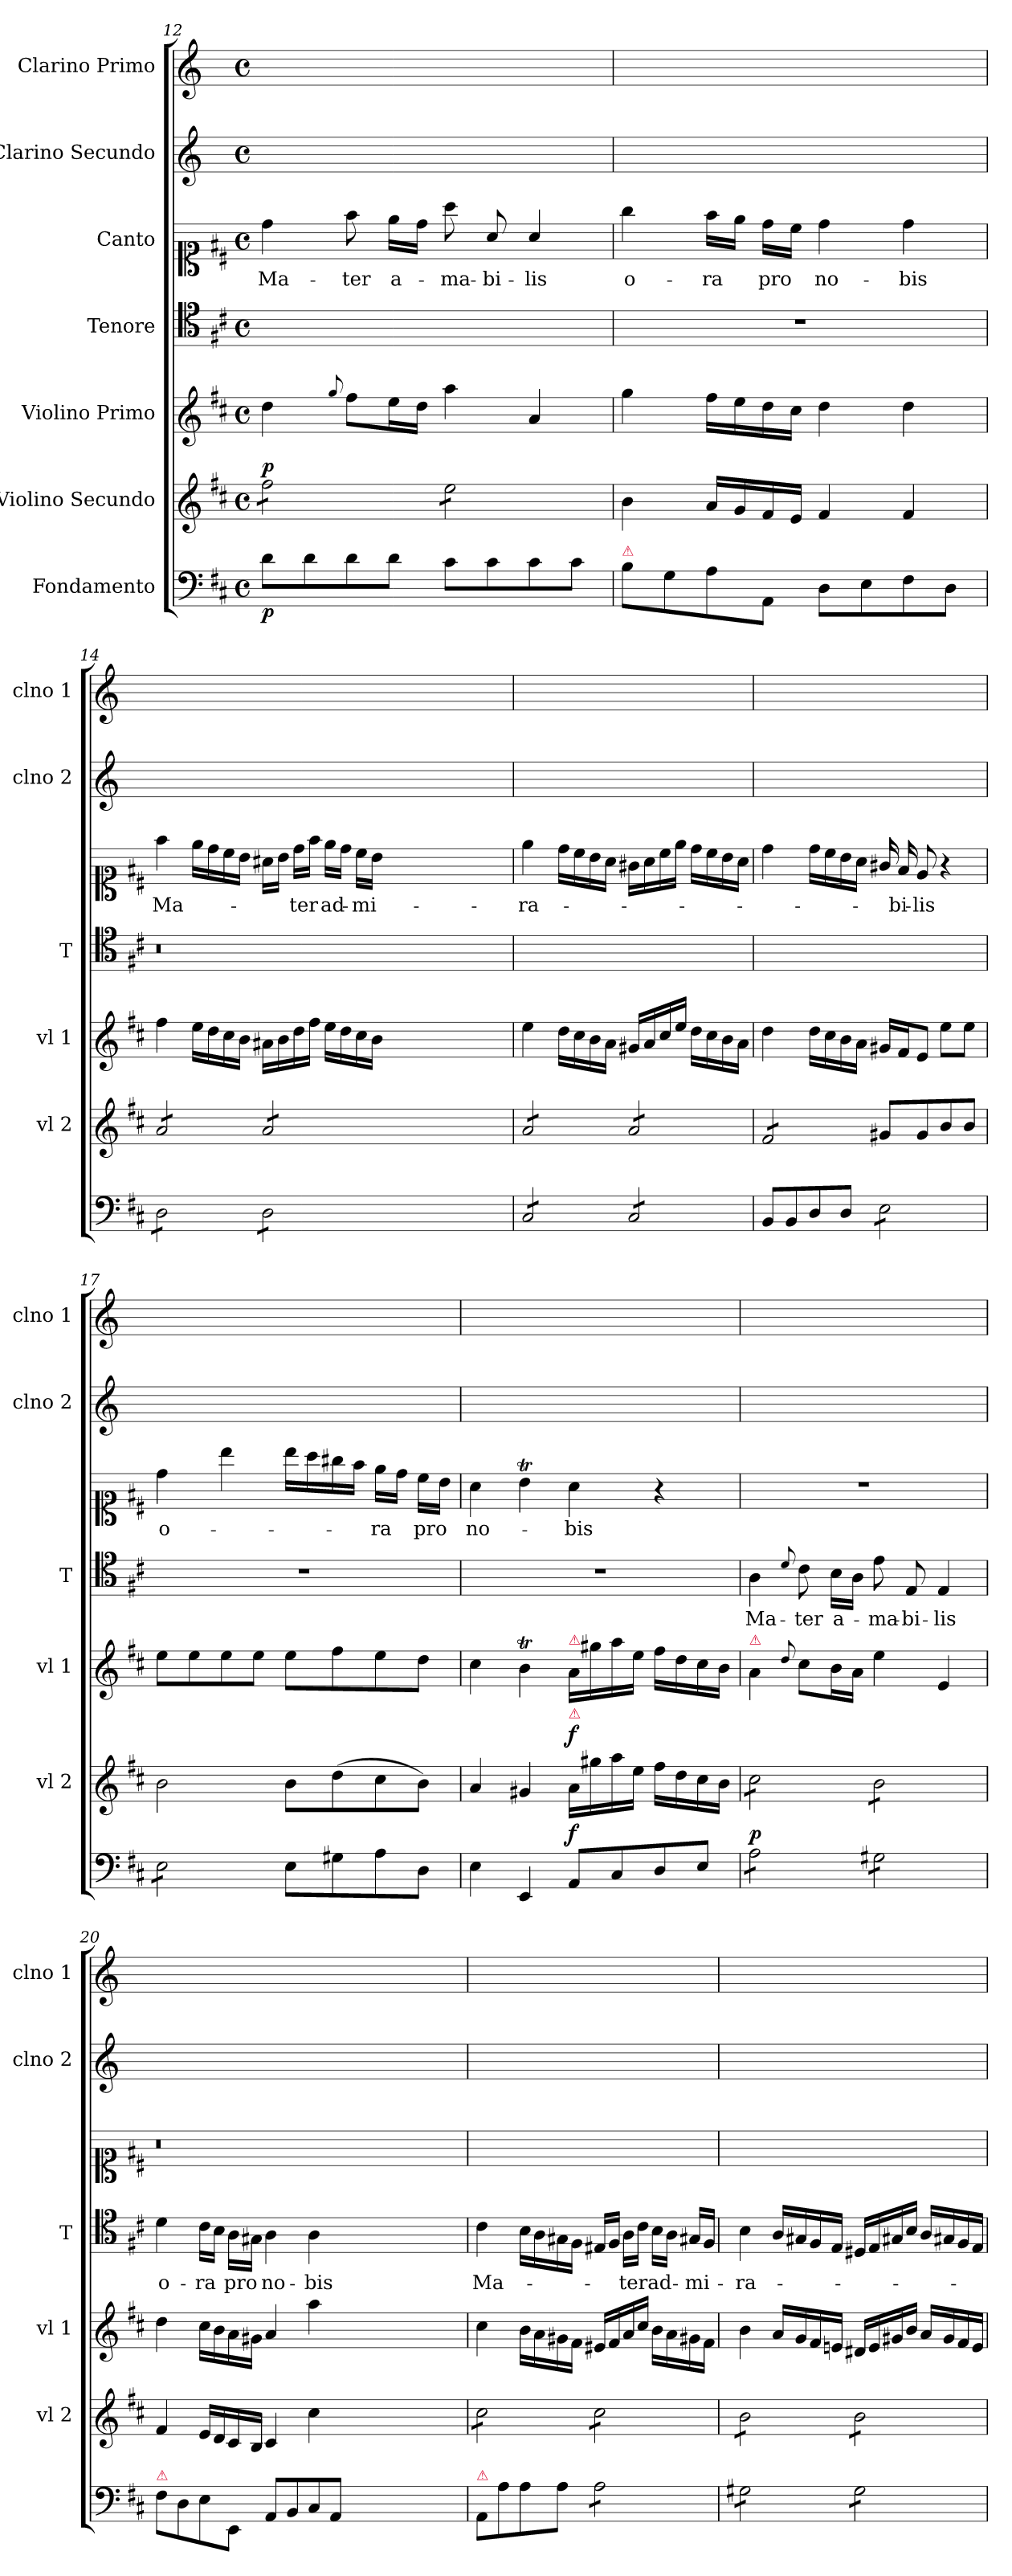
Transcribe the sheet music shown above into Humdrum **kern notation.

**kern	**dynam	**kern	**dynam	**kern	**dynam	**kern	**text	**kern	**text	**kern	**kern
*part7	*part7	*part6	*part6	*part5	*part5	*part4	*part4	*part3	*part3	*part2	*part1
*staff7	*staff7	*staff6	*staff6	*staff5	*staff5	*staff4	*staff4	*staff3	*staff3	*staff2	*staff1
*I"Fondamento	*	*I"Violino Secundo	*	*I"Violino Primo	*	*I"Tenore	*	*I"Canto	*	*I"Clarino Secundo	*I"Clarino Primo
*	*	*I'vl 2	*	*I'vl 1	*	*I'T	*	*	*	*I'clno 2	*I'clno 1
*clefF4	*	*clefG2	*	*clefG2	*	*clefC4	*	*clefC1	*	*clefG2	*clefG2
*	*	*	*	*	*	*	*	*	*	*ITrd-1c-2	*ITrd-1c-2
*k[f#c#]	*	*k[f#c#]	*	*k[f#c#]	*	*k[f#c#]	*	*k[f#c#]	*	*k[f#c#]	*k[f#c#]
*M4/4	*	*M4/4	*	*M4/4	*	*M4/4	*	*M4/4	*	*M4/4	*M4/4
*met(c)	*	*met(c)	*	*met(c)	*	*met(c)	*	*met(c)	*	*met(c)	*met(c)
=12	=12	=12	=12	=12	=12	=12	=12	=12	=12	=12	=12
!	!LO:DY:b	!	!LO:DY:a	!	!	!	!	!	!	!	!
*	*	*tremolo	*	*	*	*	*	*	*	*	*
8d\L	p	8ff#\L	p	4dd\	.	1ryy	.	4dd\	Ma-	1ryy	1ryy
8d\	.	8ff#\	.	.	.	.	.	.	.	.	.
.	.	.	.	8qqgg/	.	.	.	.	.	.	.
8d\	.	8ff#\	.	8ff#\L	.	.	.	8ff#\	-ter	.	.
8d\J	.	8ff#\J	.	16ee\L	.	.	.	16ee\LL	a-	.	.
.	.	.	.	16dd\JJ	.	.	.	16dd\JJ	.	.	.
8c#\L	.	8ee\L	.	4aa\	.	.	.	8aa\	-ma-	.	.
8c#\	.	8ee\	.	.	.	.	.	8a/	-bi-	.	.
8c#\	.	8ee\	.	4a/	.	.	.	4a/	-lis	.	.
8c#\J	.	8ee\J	.	.	.	.	.	.	.	.	.
*	*	*Xtremolo	*	*	*	*	*	*	*	*	*
=13	=13	=13	=13	=13	=13	=13	=13	=13	=13	=13	=13
!LO:TX:a:color=crimson:t=⚠	!	!	!	!	!	!	!	!	!	!	!
8B\L	.	4b\	.	4gg\	.	1r	.	4gg\	o-	1ryy	1ryy
8G\	.	.	.	.	.	.	.	.	.	.	.
8A\	.	16a/LL	.	16ff#\LL	.	.	.	16ff#\LL	-ra	.	.
.	.	16g/	.	16ee\	.	.	.	16ee\JJ	.	.	.
8AA/J	.	16f#/	.	16dd\	.	.	.	16dd\LL	pro	.	.
.	.	16e/JJ	.	16cc#\JJ	.	.	.	16cc#\JJ	.	.	.
8D\L	.	4f#/	.	4dd\	.	.	.	4dd\	no-	.	.
8E\	.	.	.	.	.	.	.	.	.	.	.
8F#\	.	4f#/	.	4dd\	.	.	.	4dd\	-bis	.	.
8D\J	.	.	.	.	.	.	.	.	.	.	.
=14	=14	=14	=14	=14	=14	=14	=14	=14	=14	=14	=14
*tremolo	*	*	*	*	*	*	*	*	*	*	*
*	*	*tremolo	*	*	*	*	*	*	*	*	*
8D\L	.	8a/L	.	4ff#\	.	0.r	.	4ff#\	Ma-	1ryy	1ryy
8D\	.	8a/	.	.	.	.	.	.	.	.	.
8D\	.	8a/	.	16ee\LL	.	.	.	16ee\LL	.	.	.
.	.	.	.	16dd\	.	.	.	16dd\	.	.	.
8D\J	.	8a/J	.	16cc#\	.	.	.	16cc#\	.	.	.
.	.	.	.	16b\JJ	.	.	.	16b\JJ	.	.	.
8D\L	.	8a/L	.	16a#X\LL	.	.	.	16a#X\LL	.	.	.
.	.	.	.	16b\	.	.	.	16b\JJ	.	.	.
8D\	.	8a/	.	16dd\	.	.	.	16dd\LL	-ter	.	.
.	.	.	.	16ff#\JJ	.	.	.	16ff#\JJ	.	.	.
8D\	.	8a/	.	16ee\LL	.	.	.	16ee\LL	ad-	.	.
.	.	.	.	16dd\	.	.	.	16dd\JJ	.	.	.
8D\J	.	8a/J	.	16cc#\	.	.	.	16cc#\LL	-mi-	.	.
.	.	.	.	16b\JJ	.	.	.	16b\JJ	.	.	.
0ryy	.	0ryy	.	0ryy	.	.	.	0ryy	.	0ryy	0ryy
=15	=15	=15	=15	=15	=15	=15	=15	=15	=15	=15	=15
8C#/L	.	8a/L	.	4ee\	.	1ryy	.	4ee\	-ra-	1ryy	1ryy
8C#/	.	8a/	.	.	.	.	.	.	.	.	.
8C#/	.	8a/	.	16dd\LL	.	.	.	16dd\LL	.	.	.
.	.	.	.	16cc#\	.	.	.	16cc#\	.	.	.
8C#/J	.	8a/J	.	16b\	.	.	.	16b\	.	.	.
.	.	.	.	16a\JJ	.	.	.	16a\JJ	.	.	.
8C#/L	.	8a/L	.	16g#X/LL	.	.	.	16g#X\LL	.	.	.
.	.	.	.	16a/	.	.	.	16a\	.	.	.
8C#/	.	8a/	.	16cc#/	.	.	.	16cc#\	.	.	.
.	.	.	.	16ee/JJ	.	.	.	16ee\JJ	.	.	.
8C#/	.	8a/	.	16dd\LL	.	.	.	16dd\LL	.	.	.
.	.	.	.	16cc#\	.	.	.	16cc#\	.	.	.
8C#/J	.	8a/J	.	16b\	.	.	.	16b\	.	.	.
*Xtremolo	*	*	*	*	*	*	*	*	*	*	*
.	.	.	.	16a\JJ	.	.	.	16a\JJ	.	.	.
=16	=16	=16	=16	=16	=16	=16	=16	=16	=16	=16	=16
8BB/L	.	8f#/L	.	4dd\	.	1ryy	.	4dd\	.	1ryy	1ryy
8BB/	.	8f#/	.	.	.	.	.	.	.	.	.
8D/	.	8f#/	.	16dd\LL	.	.	.	16dd\LL	.	.	.
.	.	.	.	16cc#\	.	.	.	16cc#\	.	.	.
8D/J	.	8f#/J	.	16b\	.	.	.	16b\	.	.	.
*	*	*Xtremolo	*	*	*	*	*	*	*	*	*
.	.	.	.	16a\JJ	.	.	.	16a\JJ	.	.	.
*tremolo	*	*	*	*	*	*	*	*	*	*	*
8E\L	.	8g#X/L	.	16g#X/LL	.	.	.	16g#X/	.	.	.
.	.	.	.	16f#/J	.	.	.	16f#/	-bi-	.	.
8E\	.	8g#/	.	8e/J	.	.	.	8e/	-lis	.	.
8E\	.	8b/	.	8ee\L	.	.	.	4r	.	.	.
8E\J	.	8b/J	.	8ee\J	.	.	.	.	.	.	.
=17	=17	=17	=17	=17	=17	=17	=17	=17	=17	=17	=17
8E\L	.	2b\	.	8ee\L	.	1r	.	4dd\	o-	1ryy	1ryy
8E\	.	.	.	8ee\	.	.	.	.	.	.	.
8E\	.	.	.	8ee\	.	.	.	4bb\	.	.	.
8E\J	.	.	.	8ee\J	.	.	.	.	.	.	.
*Xtremolo	*	*	*	*	*	*	*	*	*	*	*
8E\L	.	8b\L	.	8ee\L	.	.	.	16bb\LL	.	.	.
.	.	.	.	.	.	.	.	16aa\	.	.	.
8G#X\	.	(8dd\	.	8ff#\	.	.	.	16gg#X\	.	.	.
.	.	.	.	.	.	.	.	16ff#\JJ	.	.	.
8A\	.	8cc#\	.	8ee\	.	.	.	16ee\LL	-ra	.	.
.	.	.	.	.	.	.	.	16dd\JJ	.	.	.
8D\J	.	8b\J)	.	8dd\J	.	.	.	16cc#\LL	pro	.	.
.	.	.	.	.	.	.	.	16b\JJ	.	.	.
=18	=18	=18	=18	=18	=18	=18	=18	=18	=18	=18	=18
4E\	.	4a/	.	4cc#\	.	1r	.	4a\	no-	1ryy	1ryy
4EE/	.	4g#X/	.	4bT\	.	.	.	4bT\	.	.	.
!	!	!	!	!LO:TX:a:color=crimson:t=⚠	!	!	!	!	!	!	!
!	!	!LO:TX:a:color=crimson:t=⚠	!	!	!	!	!	!	!	!	!
!	!LO:DY:a	!	!LO:DY:a	!	!LO:DY:a	!	!	!	!	!	!
8AA/L	f	16a\LL	f	16a\LL	f&colon;	.	.	4a\	-bis	.	.
.	.	16gg#X\	.	16gg#X\	.	.	.	.	.	.	.
8C#/	.	16aa\	.	16aa\	.	.	.	.	.	.	.
.	.	16ee\JJ	.	16ee\JJ	.	.	.	.	.	.	.
8D/	.	16ff#\LL	.	16ff#\LL	.	.	.	4r	.	.	.
.	.	16dd\	.	16dd\	.	.	.	.	.	.	.
8E/J	.	16cc#\	.	16cc#\	.	.	.	.	.	.	.
.	.	16b\JJ	.	16b\JJ	.	.	.	.	.	.	.
=19	=19	=19	=19	=19	=19	=19	=19	=19	=19	=19	=19
!	!	!	!	!LO:TX:a:color=crimson:t=⚠	!	!	!	!	!	!	!
!	!	!LO:TX:a:color=crimson:t=⚠	!	!	!	!	!	!	!	!	!
!	!LO:DY:a	!	!LO:DY:a	!	!LO:DY:a	!	!	!	!	!	!
*tremolo	*	*	*	*	*	*	*	*	*	*	*
*	*	*tremolo	*	*	*	*	*	*	*	*	*
8A\L	p	8cc#\L	p&colon;	4a\	p&colon;	4A\	Ma-	1r	.	1ryy	1ryy
8A\	.	8cc#\	.	.	.	.	.	.	.	.	.
.	.	.	.	8qqdd/	.	8qqd/	.	.	.	.	.
8A\	.	8cc#\	.	8cc#\L	.	8c#\	-ter	.	.	.	.
8A\J	.	8cc#\J	.	16b\L	.	16B\LL	a-	.	.	.	.
.	.	.	.	16a\JJ	.	16A\JJ	.	.	.	.	.
8G#X\L	.	8b\L	.	4ee\	.	8e\	-ma-	.	.	.	.
8G#X\	.	8b\	.	.	.	8E/	-bi-	.	.	.	.
8G#X\	.	8b\	.	4e/	.	4E/	-lis	.	.	.	.
8G#X\J	.	8b\J	.	.	.	.	.	.	.	.	.
*	*	*Xtremolo	*	*	*	*	*	*	*	*	*
*Xtremolo	*	*	*	*	*	*	*	*	*	*	*
=20	=20	=20	=20	=20	=20	=20	=20	=20	=20	=20	=20
!LO:TX:a:color=crimson:t=⚠	!	!	!	!	!	!	!	!	!	!	!
8F#\L	.	4f#/	.	4dd\	.	4d\	o-	0.r	.	1ryy	1ryy
8D\	.	.	.	.	.	.	.	.	.	.	.
8E\	.	16e/LL	.	16cc#\LL	.	16c#\LL	-ra	.	.	.	.
.	.	16d/	.	16b\	.	16B\JJ	.	.	.	.	.
8EE/J	.	16c#/	.	16a\	.	16A\LL	pro	.	.	.	.
.	.	16B/JJ	.	16g#X\JJ	.	16G#X\JJ	.	.	.	.	.
8AA/L	.	4c#/	.	4a/	.	4A\	no-	.	.	.	.
8BB/	.	.	.	.	.	.	.	.	.	.	.
8C#/	.	4cc#\	.	4aa\	.	4A\	-bis	.	.	.	.
8AA/J	.	.	.	.	.	.	.	.	.	.	.
0ryy	.	0ryy	.	0ryy	.	0ryy	.	.	.	0ryy	0ryy
=21	=21	=21	=21	=21	=21	=21	=21	=21	=21	=21	=21
!LO:TX:a:color=crimson:t=⚠	!	!	!	!	!	!	!	!	!	!	!
*	*	*tremolo	*	*	*	*	*	*	*	*	*
8AA/L	.	8cc#\L	.	4cc#\	.	4c#\	Ma-	1ryy	.	1ryy	1ryy
8A\	.	8cc#\	.	.	.	.	.	.	.	.	.
8A\	.	8cc#\	.	16b\LL	.	16B\LL	.	.	.	.	.
.	.	.	.	16a\	.	16A\	.	.	.	.	.
8A\J	.	8cc#\J	.	16g#X\	.	16G#X\	.	.	.	.	.
.	.	.	.	16f#\JJ	.	16F#\JJ	.	.	.	.	.
*tremolo	*	*	*	*	*	*	*	*	*	*	*
8A\L	.	8cc#\L	.	16e#X/LL	.	16E#X/LL	.	.	.	.	.
.	.	.	.	16f#/	.	16F#/JJ	.	.	.	.	.
8A\	.	8cc#\	.	16a/	.	16A\LL	-ter	.	.	.	.
.	.	.	.	16cc#/JJ	.	16c#\JJ	.	.	.	.	.
8A\	.	8cc#\	.	16b\LL	.	16B\LL	ad-	.	.	.	.
.	.	.	.	16a\	.	16A\JJ	.	.	.	.	.
8A\J	.	8cc#\J	.	16g#X\	.	16G#X/LL	-mi-	.	.	.	.
.	.	.	.	16f#\JJ	.	16F#/JJ	.	.	.	.	.
=22	=22	=22	=22	=22	=22	=22	=22	=22	=22	=22	=22
8G#X\L	.	8b\L	.	4b\	.	4B\	-ra-	1ryy	.	1ryy	1ryy
8G#X\	.	8b\	.	.	.	.	.	.	.	.	.
8G#X\	.	8b\	.	16a/LL	.	16A/LL	.	.	.	.	.
.	.	.	.	16g/	.	16G#X/	.	.	.	.	.
8G#X\J	.	8b\J	.	16f#/	.	16F#/	.	.	.	.	.
.	.	.	.	16en/JJ	.	16E/JJ	.	.	.	.	.
8G#\L	.	8b\L	.	16d#X/LL	.	16D#X/LL	.	.	.	.	.
.	.	.	.	16e/	.	16E/	.	.	.	.	.
8G#\	.	8b\	.	16g#X/	.	16G#X/	.	.	.	.	.
.	.	.	.	16b/JJ	.	16B/JJ	.	.	.	.	.
8G#\	.	8b\	.	16a/LL	.	16A/LL	.	.	.	.	.
.	.	.	.	16g#/	.	16G#X/	.	.	.	.	.
8G#\J	.	8b\J	.	16f#/	.	16F#/	.	.	.	.	.
*	*	*Xtremolo	*	*	*	*	*	*	*	*	*
*Xtremolo	*	*	*	*	*	*	*	*	*	*	*
.	.	.	.	16e/JJ	.	16E/JJ	.	.	.	.	.
=	=	=	=	=	=	=	=	=	=	=	=
*-	*-	*-	*-	*-	*-	*-	*-	*-	*-	*-	*-
